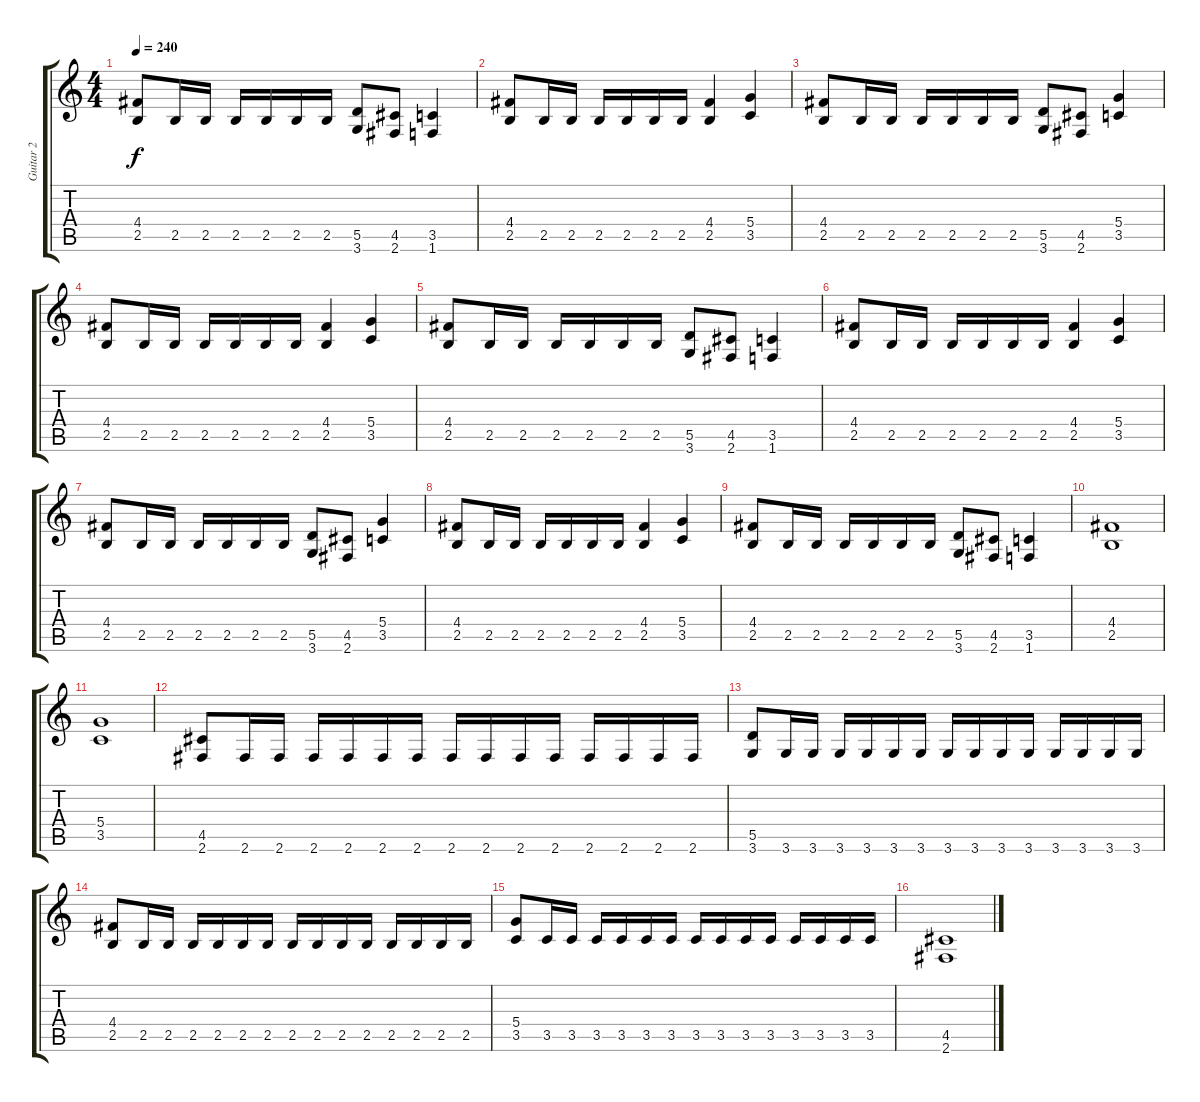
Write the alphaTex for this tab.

\track ("Guitar 2" "Guitar 2") {instrument overdrivenguitar}
\staff {score tabs}
\tuning (E4 B3 G3 D3 A2 E2) {hide}
\ts (4 4)
\tempo 240
\clef g2
\ks c
(4.4 2.5).8{dy f} 2.5.16 2.5.16 2.5.16 2.5.16 2.5.16 2.5.16 (5.5 3.6).8 (4.5 2.6).8 (3.5 1.6).4 |
(4.4 2.5).8 2.5.16 2.5.16 2.5.16 2.5.16 2.5.16 2.5.16 (4.4 2.5).4 (5.4 3.5).4 |
(4.4 2.5).8 2.5.16 2.5.16 2.5.16 2.5.16 2.5.16 2.5.16 (5.5 3.6).8 (4.5 2.6).8 (5.4 3.5).4 |
(4.4 2.5).8 2.5.16 2.5.16 2.5.16 2.5.16 2.5.16 2.5.16 (4.4 2.5).4 (5.4 3.5).4 |
(4.4 2.5).8 2.5.16 2.5.16 2.5.16 2.5.16 2.5.16 2.5.16 (5.5 3.6).8 (4.5 2.6).8 (3.5 1.6).4 |
(4.4 2.5).8 2.5.16 2.5.16 2.5.16 2.5.16 2.5.16 2.5.16 (4.4 2.5).4 (5.4 3.5).4 |
(4.4 2.5).8 2.5.16 2.5.16 2.5.16 2.5.16 2.5.16 2.5.16 (5.5 3.6).8 (4.5 2.6).8 (5.4 3.5).4 |
(4.4 2.5).8 2.5.16 2.5.16 2.5.16 2.5.16 2.5.16 2.5.16 (4.4 2.5).4 (5.4 3.5).4 |
(4.4 2.5).8 2.5.16 2.5.16 2.5.16 2.5.16 2.5.16 2.5.16 (5.5 3.6).8 (4.5 2.6).8 (3.5 1.6).4 |
(4.4 2.5).1 |
(5.4 3.5).1 |
(4.5 2.6).8 2.6.16 2.6.16 2.6.16 2.6.16 2.6.16 2.6.16 2.6.16 2.6.16 2.6.16 2.6.16 2.6.16 2.6.16 2.6.16 2.6.16 |
(5.5 3.6).8 3.6.16 3.6.16 3.6.16 3.6.16 3.6.16 3.6.16 3.6.16 3.6.16 3.6.16 3.6.16 3.6.16 3.6.16 3.6.16 3.6.16 |
(4.4 2.5).8 2.5.16 2.5.16 2.5.16 2.5.16 2.5.16 2.5.16 2.5.16 2.5.16 2.5.16 2.5.16 2.5.16 2.5.16 2.5.16 2.5.16 |
(5.4 3.5).8 3.5.16 3.5.16 3.5.16 3.5.16 3.5.16 3.5.16 3.5.16 3.5.16 3.5.16 3.5.16 3.5.16 3.5.16 3.5.16 3.5.16 |
(4.5 2.6).1
